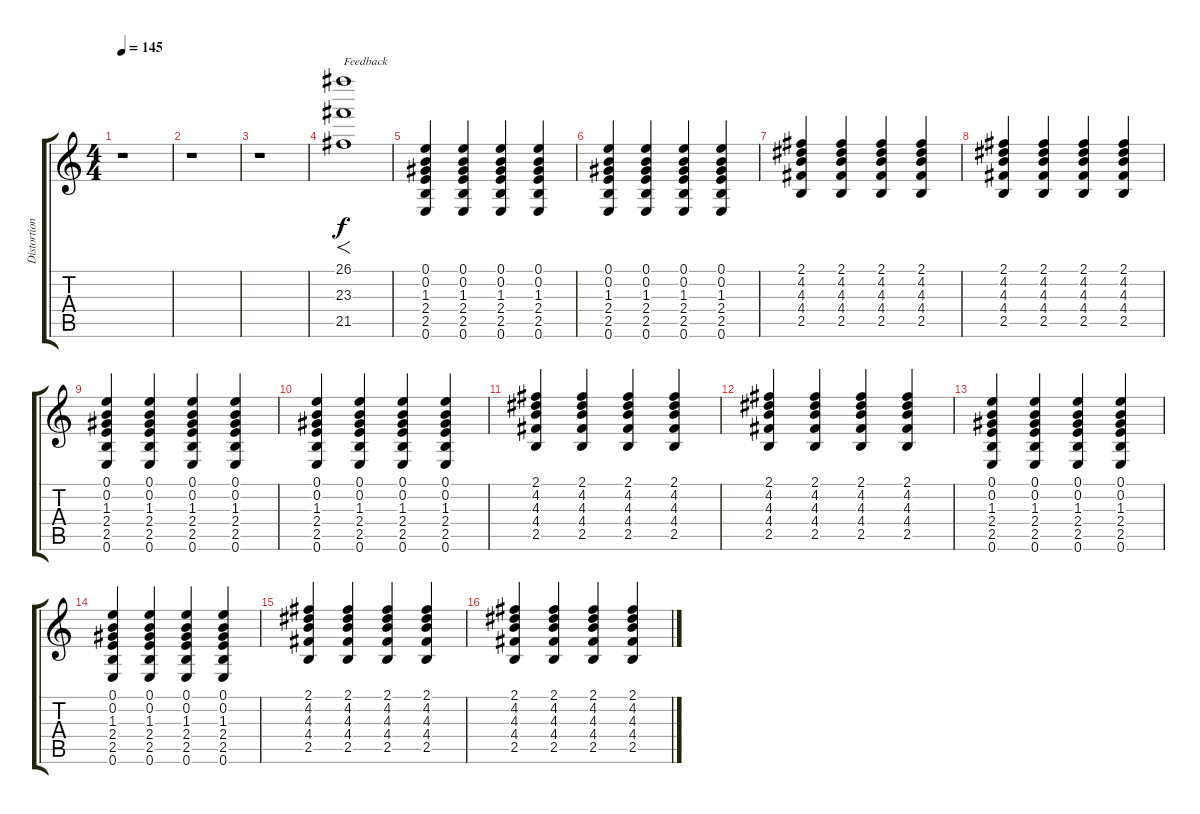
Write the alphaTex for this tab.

\track ("Distortion Overdub 1" "Distortion") {instrument overdrivenguitar}
\staff {score tabs}
\tuning (E4 B3 G3 D3 A2 E2) {hide}
\ts (4 4)
\tempo 145
\clef g2
\ks c
r.1{dy mf} |
r.1 |
r.1 |
(26.1 23.3 21.5).1{f txt "Feedback" dy f} |
(0.1 0.2 1.3 2.4 2.5 0.6).4 (0.1 0.2 1.3 2.4 2.5 0.6).4 (0.1 0.2 1.3 2.4 2.5 0.6).4 (0.1 0.2 1.3 2.4 2.5 0.6).4 |
(0.1 0.2 1.3 2.4 2.5 0.6).4 (0.1 0.2 1.3 2.4 2.5 0.6).4 (0.1 0.2 1.3 2.4 2.5 0.6).4 (0.1 0.2 1.3 2.4 2.5 0.6).4 |
(2.1 4.2 4.3 4.4 2.5).4 (2.1 4.2 4.3 4.4 2.5).4 (2.1 4.2 4.3 4.4 2.5).4 (2.1 4.2 4.3 4.4 2.5).4 |
(2.1 4.2 4.3 4.4 2.5).4 (2.1 4.2 4.3 4.4 2.5).4 (2.1 4.2 4.3 4.4 2.5).4 (2.1 4.2 4.3 4.4 2.5).4 |
(0.1 0.2 1.3 2.4 2.5 0.6).4 (0.1 0.2 1.3 2.4 2.5 0.6).4 (0.1 0.2 1.3 2.4 2.5 0.6).4 (0.1 0.2 1.3 2.4 2.5 0.6).4 |
(0.1 0.2 1.3 2.4 2.5 0.6).4 (0.1 0.2 1.3 2.4 2.5 0.6).4 (0.1 0.2 1.3 2.4 2.5 0.6).4 (0.1 0.2 1.3 2.4 2.5 0.6).4 |
(2.1 4.2 4.3 4.4 2.5).4 (2.1 4.2 4.3 4.4 2.5).4 (2.1 4.2 4.3 4.4 2.5).4 (2.1 4.2 4.3 4.4 2.5).4 |
(2.1 4.2 4.3 4.4 2.5).4 (2.1 4.2 4.3 4.4 2.5).4 (2.1 4.2 4.3 4.4 2.5).4 (2.1 4.2 4.3 4.4 2.5).4 |
(0.1 0.2 1.3 2.4 2.5 0.6).4 (0.1 0.2 1.3 2.4 2.5 0.6).4 (0.1 0.2 1.3 2.4 2.5 0.6).4 (0.1 0.2 1.3 2.4 2.5 0.6).4 |
(0.1 0.2 1.3 2.4 2.5 0.6).4 (0.1 0.2 1.3 2.4 2.5 0.6).4 (0.1 0.2 1.3 2.4 2.5 0.6).4 (0.1 0.2 1.3 2.4 2.5 0.6).4 |
(2.1 4.2 4.3 4.4 2.5).4 (2.1 4.2 4.3 4.4 2.5).4 (2.1 4.2 4.3 4.4 2.5).4 (2.1 4.2 4.3 4.4 2.5).4 |
(2.1 4.2 4.3 4.4 2.5).4 (2.1 4.2 4.3 4.4 2.5).4 (2.1 4.2 4.3 4.4 2.5).4 (2.1 4.2 4.3 4.4 2.5).4
